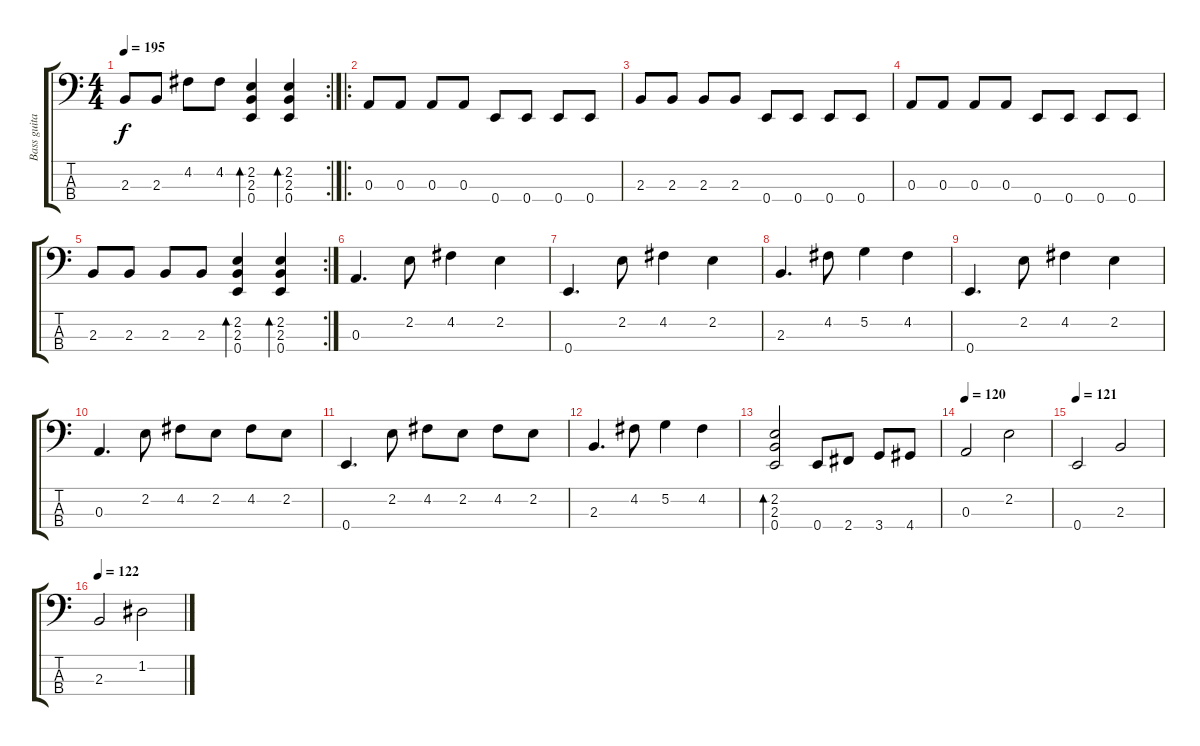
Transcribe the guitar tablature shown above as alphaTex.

\track ("Bass guitar" "Bass guita") {instrument electricbassfinger}
\staff {score tabs}
\tuning (G2 D2 A1 E1) {hide}
\rc 2
\ts (4 4)
\tempo 195
\clef f4
\ks c
2.3.8{dy f} 2.3.8 4.2.8 4.2.8 (2.2 2.3 0.4).4{bd 60} (2.2 2.3 0.4).4{bd 60} |
\ro
0.3.8 0.3.8 0.3.8 0.3.8 0.4.8 0.4.8 0.4.8 0.4.8 |
2.3.8 2.3.8 2.3.8 2.3.8 0.4.8 0.4.8 0.4.8 0.4.8 |
0.3.8 0.3.8 0.3.8 0.3.8 0.4.8 0.4.8 0.4.8 0.4.8 |
\rc 2
2.3.8 2.3.8 2.3.8 2.3.8 (2.2 2.3 0.4).4{bd 60} (2.2 2.3 0.4).4{bd 60} |
0.3.4{d} 2.2.8 4.2.4 2.2.4 |
0.4.4{d} 2.2.8 4.2.4 2.2.4 |
2.3.4{d} 4.2.8 5.2.4 4.2.4 |
0.4.4{d} 2.2.8 4.2.4 2.2.4 |
0.3.4{d} 2.2.8 4.2.8 2.2.8 4.2.8 2.2.8 |
0.4.4{d} 2.2.8 4.2.8 2.2.8 4.2.8 2.2.8 |
2.3.4{d} 4.2.8 5.2.4 4.2.4 |
(2.2 2.3 0.4).2{bd 60} 0.4.8 2.4.8 3.4.8 4.4.8 |
\tempo 120
0.3.2 2.2.2 |
\tempo 121
0.4.2 2.3.2 |
\tempo 122
2.3.2 1.2.2
